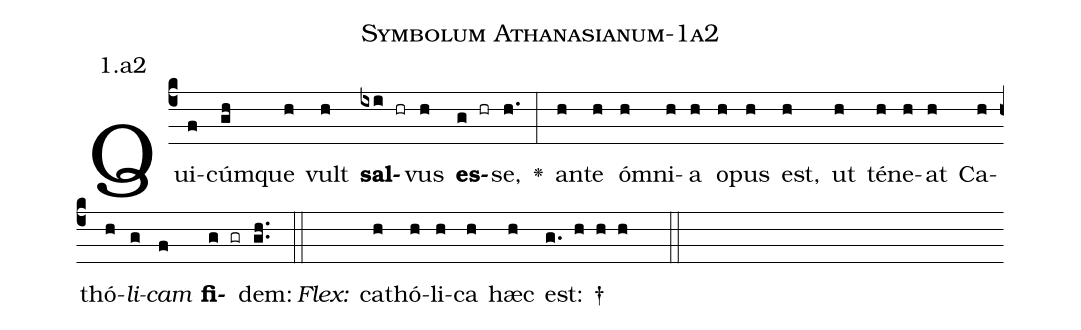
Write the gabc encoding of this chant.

name: Symbolum Athanasianum-1a2;
annotation: 1.a2;
%%
(c4)Qui(f)cúm(gh)que(h) vult(h) <b>sal</b>(ixi hr)vus(h) <b>es</b>(g hr)se,(h.) <v>\greheightstar</v>(:) an(h)te(h) óm(h)ni(h)a(h) o(h)pus(h) est,(h) ut(h) té(h)ne(h)at(h) Ca(h)thó(h)<i>li</i>(g)<i>cam</i>(f) <b>fi</b>(g gr)dem:(gh..) (::)
<i>Flex:</i>()  ca(h)thó(h)li(h)ca(h) hæc(h) est: †(g. h h h  ::)

%E(h) u(h) o(g) u(f) a(g) e.(gh..) (::)
